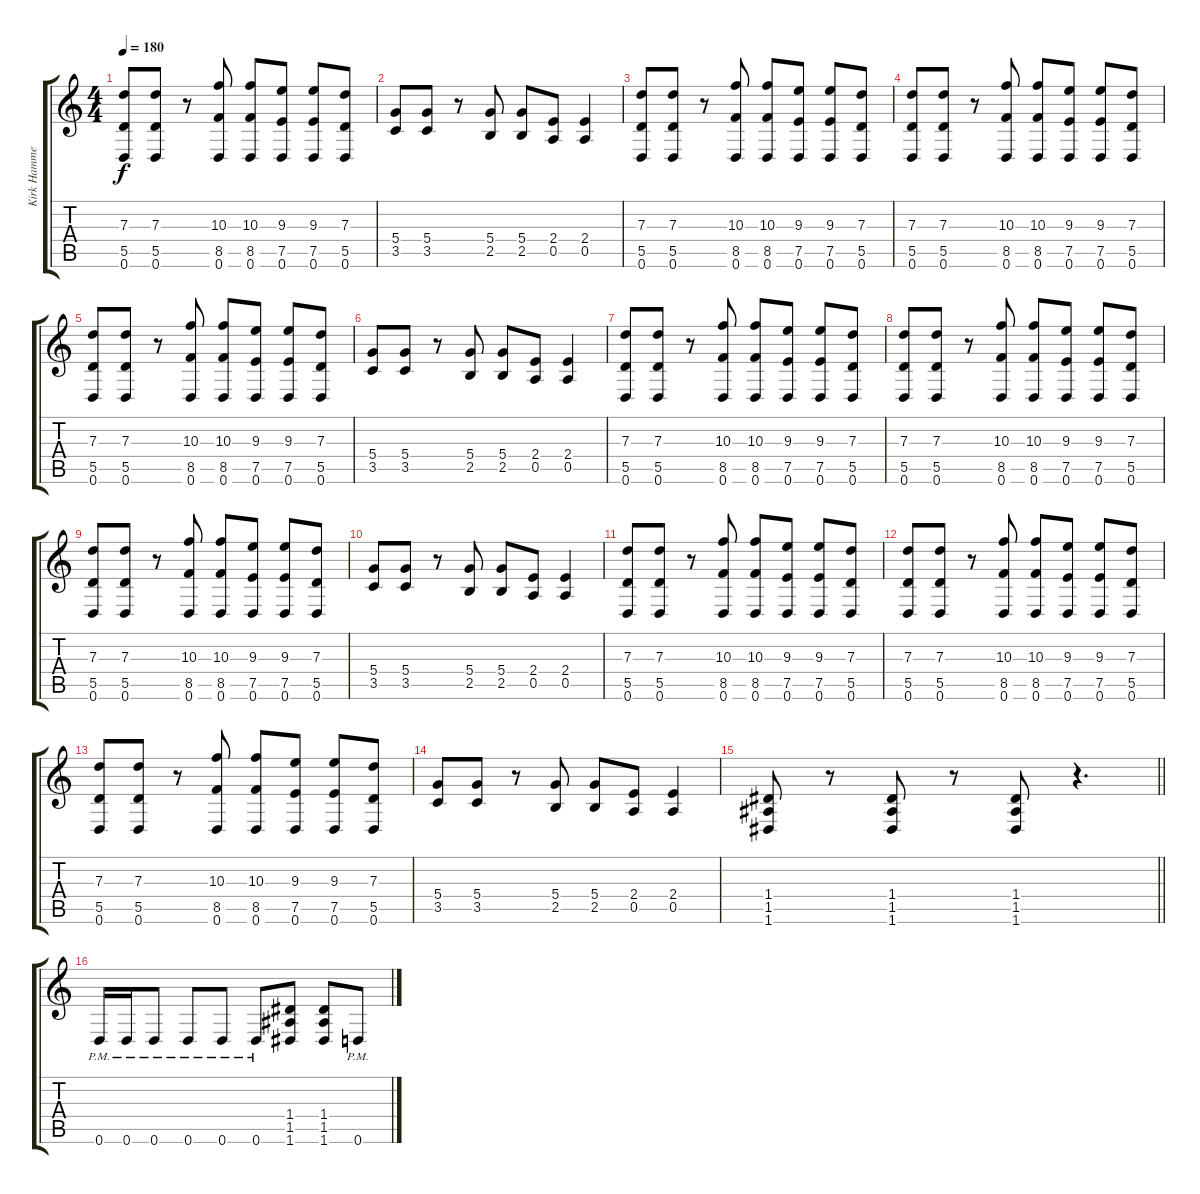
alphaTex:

\track ("Kirk Hammett Guitar" "Kirk Hamme") {instrument distortionguitar}
\staff {score tabs}
\tuning (E4 B3 G3 D3 A2 D2) {hide}
\ts (4 4)
\tempo 180
\clef g2
\ks c
(7.3 5.5 0.6).8{dy f} (7.3 5.5 0.6).8 r.8 (10.3 8.5 0.6).8 (10.3 8.5 0.6).8 (9.3 7.5 0.6).8 (9.3 7.5 0.6).8 (7.3 5.5 0.6).8 |
(5.4 3.5).8 (5.4 3.5).8 r.8 (5.4 2.5).8 (5.4 2.5).8 (2.4 0.5).8 (2.4 0.5).4 |
(7.3 5.5 0.6).8 (7.3 5.5 0.6).8 r.8 (10.3 8.5 0.6).8 (10.3 8.5 0.6).8 (9.3 7.5 0.6).8 (9.3 7.5 0.6).8 (7.3 5.5 0.6).8 |
(7.3 5.5 0.6).8 (7.3 5.5 0.6).8 r.8 (10.3 8.5 0.6).8 (10.3 8.5 0.6).8 (9.3 7.5 0.6).8 (9.3 7.5 0.6).8 (7.3 5.5 0.6).8 |
(7.3 5.5 0.6).8 (7.3 5.5 0.6).8 r.8 (10.3 8.5 0.6).8 (10.3 8.5 0.6).8 (9.3 7.5 0.6).8 (9.3 7.5 0.6).8 (7.3 5.5 0.6).8 |
(5.4 3.5).8 (5.4 3.5).8 r.8 (5.4 2.5).8 (5.4 2.5).8 (2.4 0.5).8 (2.4 0.5).4 |
(7.3 5.5 0.6).8 (7.3 5.5 0.6).8 r.8 (10.3 8.5 0.6).8 (10.3 8.5 0.6).8 (9.3 7.5 0.6).8 (9.3 7.5 0.6).8 (7.3 5.5 0.6).8 |
(7.3 5.5 0.6).8 (7.3 5.5 0.6).8 r.8 (10.3 8.5 0.6).8 (10.3 8.5 0.6).8 (9.3 7.5 0.6).8 (9.3 7.5 0.6).8 (7.3 5.5 0.6).8 |
(7.3 5.5 0.6).8 (7.3 5.5 0.6).8 r.8 (10.3 8.5 0.6).8 (10.3 8.5 0.6).8 (9.3 7.5 0.6).8 (9.3 7.5 0.6).8 (7.3 5.5 0.6).8 |
(5.4 3.5).8 (5.4 3.5).8 r.8 (5.4 2.5).8 (5.4 2.5).8 (2.4 0.5).8 (2.4 0.5).4 |
(7.3 5.5 0.6).8 (7.3 5.5 0.6).8 r.8 (10.3 8.5 0.6).8 (10.3 8.5 0.6).8 (9.3 7.5 0.6).8 (9.3 7.5 0.6).8 (7.3 5.5 0.6).8 |
(7.3 5.5 0.6).8 (7.3 5.5 0.6).8 r.8 (10.3 8.5 0.6).8 (10.3 8.5 0.6).8 (9.3 7.5 0.6).8 (9.3 7.5 0.6).8 (7.3 5.5 0.6).8 |
(7.3 5.5 0.6).8 (7.3 5.5 0.6).8 r.8 (10.3 8.5 0.6).8 (10.3 8.5 0.6).8 (9.3 7.5 0.6).8 (9.3 7.5 0.6).8 (7.3 5.5 0.6).8 |
(5.4 3.5).8 (5.4 3.5).8 r.8 (5.4 2.5).8 (5.4 2.5).8 (2.4 0.5).8 (2.4 0.5).4 |
\barLineRight lightlight
(1.4 1.5 1.6).8 r.8 (1.4 1.5 1.6).8 r.8 (1.4 1.5 1.6).8 r.4{d} |
\section ("" "")
0.6{pm}.16 0.6{pm}.16 0.6{pm}.8 0.6{pm}.8 0.6{pm}.8 0.6{pm}.8 (1.4 1.5 1.6).8 (1.4 1.5 1.6).8 0.6{pm}.8
